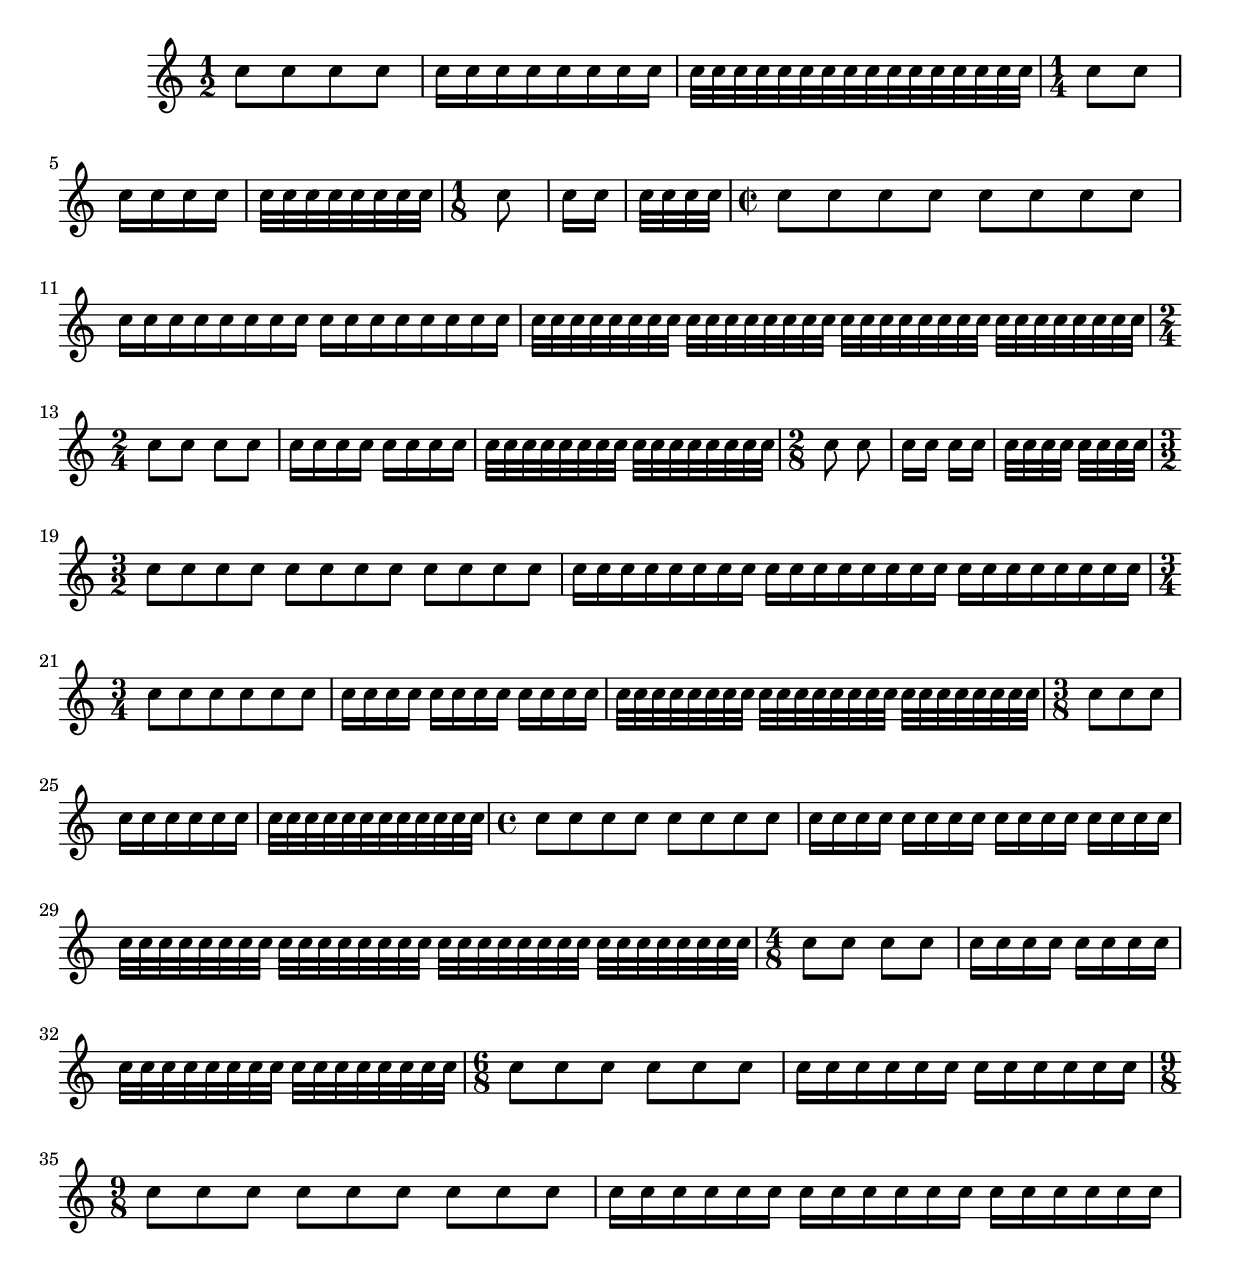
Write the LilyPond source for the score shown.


\version "2.7.39"
\header{
  texidoc = "@cindex Beaming Presets
There are presets for the @code{auto-beam} engraver in the case of common
time signatures. " }

\relative c''{

  \time 1/2
  c8 c c c
  c16 c c c c c c c
  c32 c c c c c c c c c c c c c c c
  \time 1/4
  c8 c 
  c16 c c c
  c32 c c c c c c c
  \time 1/8
  c8
  c16 c
  c32 c c c

  \time 2/2
  c8 c c c c c c c
  c16 c c c c c c c c c c c c c c c
  c32 c c c c c c c c c c c c c c c c c c c c c c c c c c c c c c c
  \time 2/4
  c8 c c c
  c16 c c c c c c c
  c32 c c c c c c c c c c c c c c c
  \time 2/8
  c8 c
  c16 c c c
  c32 c c c c c c c
  \time 3/2
  c8 c c c c c c c c c c c
  c16 c c c c c c c c c c c c c c c c c c c c c c c
  \time 3/4
  c8 c c c c c
  c16 c c c c c c c c c c c
  c32 c c c c c c c c c c c c c c c c c c c c c c c
  \time 3/8
  c8 c c
  c16 c c c c c
  c32 c c c c c c c c c c c
  \time 4/4
  c8 c c c c c c c
  c16 c c c c c c c c c c c c c c c
  c32 c c c c c c c c c c c c c c c c c c c c c c c c c c c c c c c
  \time 4/8
  c8 c c c
  c16 c c c c c c c
  c32 c c c c c c c c c c c c c c c
  \time 6/8
  c8 c c c c c
  c16 c c c c c c c c c c c
  \time 9/8
  c8 c c c c c c c c
  c16 c c c c c c c c c c c c c c c c c
}

